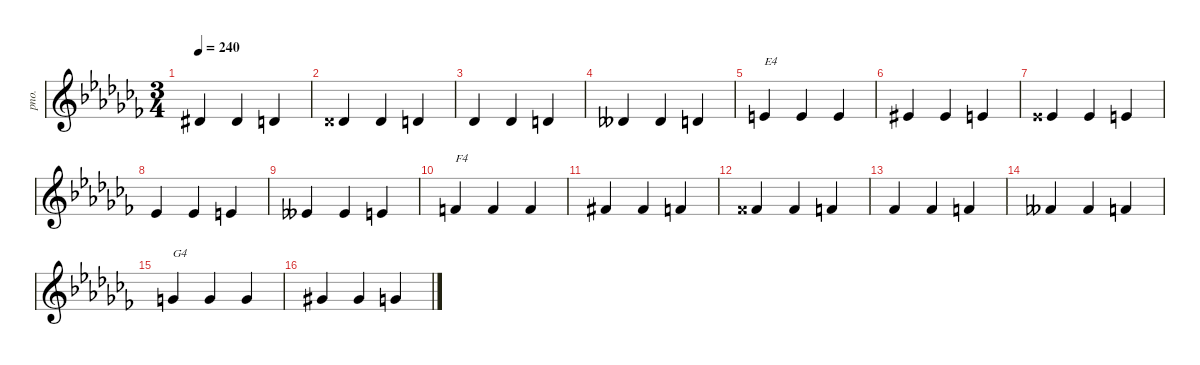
\defaultSystemsLayout 4
\hideDynamics
\bracketExtendMode nobrackets
\track ("Acoustic Piano" "pno.") {instrument acousticgrandpiano}
\staff {score}
\tuning (E4 B3 G3 D3 A2 E2)
\ts (3 4)
\tempo 240
\clef g2
\ks cb
4.2{acc #}.4{dy mf beam Up} 4.2{acc #}.4{beam Up} 3.2{acc forcenatural}.4{beam Up} |
5.2{acc x}.4{beam Up} 5.2{acc x}.4{beam Up} 3.2{acc forcenatural}.4{beam Up} |
2.2{acc b}.4{beam Up} 2.2{acc b}.4{beam Up} 3.2{acc forcenatural}.4{beam Up} |
1.2{acc bb}.4{beam Up} 1.2{acc bb}.4{beam Up} 3.2{acc forcenatural}.4{beam Up} |
5.2{acc forcenatural}.4{txt "E4" beam Up} 5.2{acc forcenatural}.4{beam Up} 5.2{acc forcenatural}.4{beam Up} |
6.2{acc #}.4{beam Up} 6.2{acc #}.4{beam Up} 5.2{acc forcenatural}.4{beam Up} |
7.2{acc x}.4{beam Up} 7.2{acc x}.4{beam Up} 5.2{acc forcenatural}.4{beam Up} |
4.2{acc b}.4{beam Up} 4.2{acc b}.4{beam Up} 5.2{acc forcenatural}.4{beam Up} |
3.2{acc bb}.4{beam Up} 3.2{acc bb}.4{beam Up} 5.2{acc forcenatural}.4{beam Up} |
6.2{acc forcenatural}.4{txt "F4" beam Up} 6.2{acc forcenatural}.4{beam Up} 6.2{acc forcenatural}.4{beam Up} |
7.2{acc #}.4{beam Up} 7.2{acc #}.4{beam Up} 6.2{acc forcenatural}.4{beam Up} |
8.2{acc x}.4{beam Up} 8.2{acc x}.4{beam Up} 6.2{acc forcenatural}.4{beam Up} |
5.2{acc b}.4{beam Up} 5.2{acc b}.4{beam Up} 6.2{acc forcenatural}.4{beam Up} |
4.2{acc bb}.4{beam Up} 4.2{acc bb}.4{beam Up} 6.2{acc forcenatural}.4{beam Up} |
8.2{acc forcenatural}.4{txt "G4" beam Up} 8.2{acc forcenatural}.4{beam Up} 8.2{acc forcenatural}.4{beam Up} |
9.2{acc #}.4{beam Up} 9.2{acc #}.4{beam Up} 8.2{acc forcenatural}.4{beam Up}
